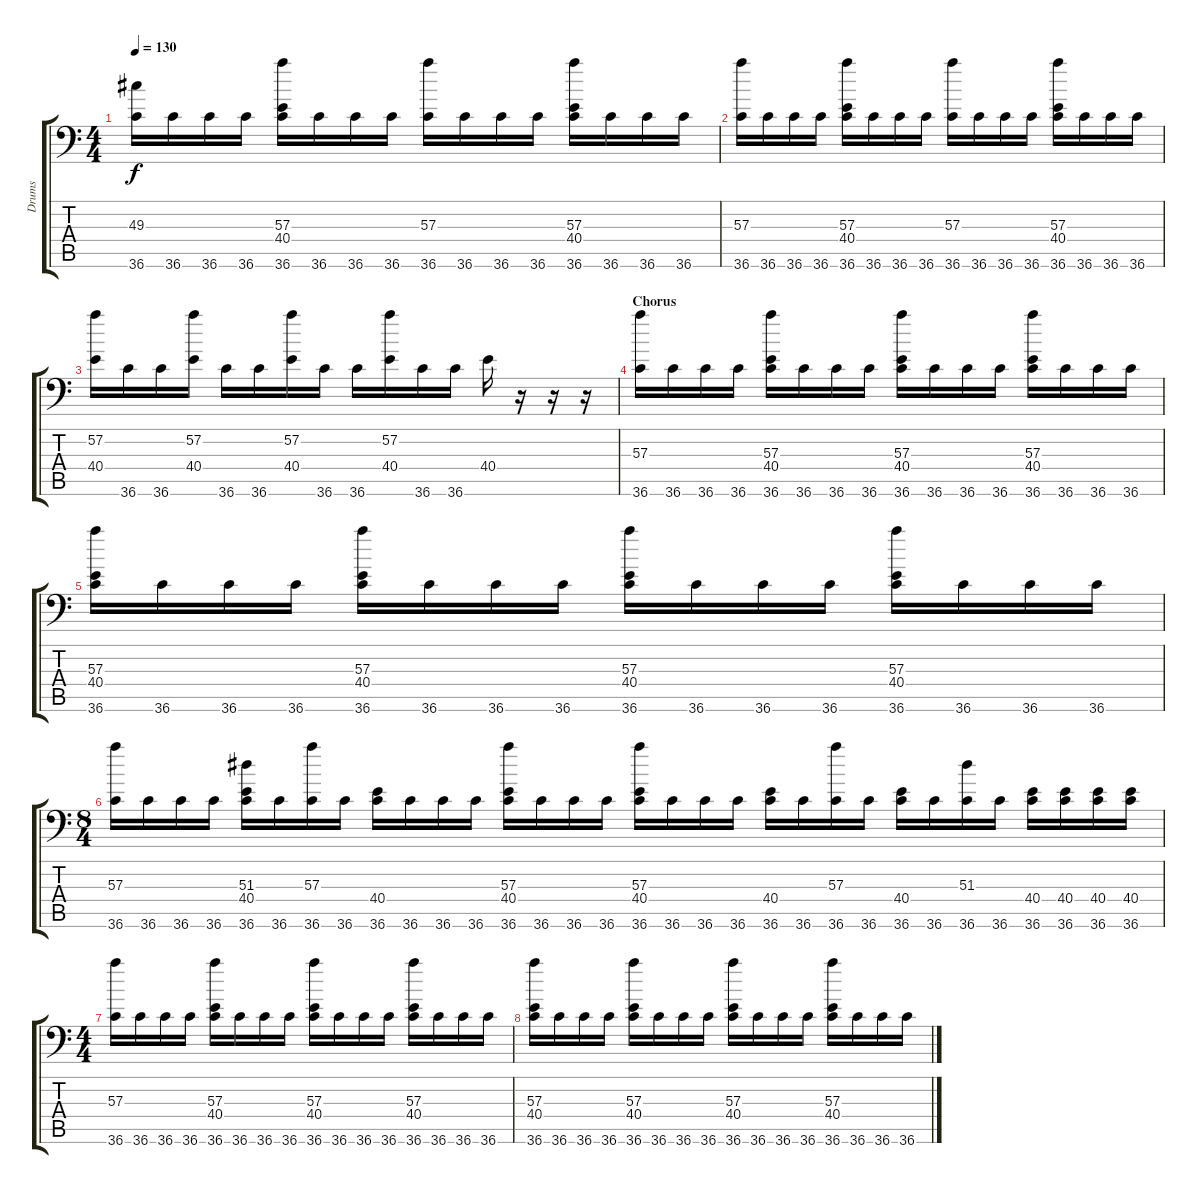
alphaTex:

\track ("Drums" "Drums") {instrument acousticgrandpiano}
\staff {score tabs}
\tuning (C-1 C-1 C-1 C-1 C-1 C-1) {hide}
\ts (4 4)
\tempo 130
\clef f4
\ks c
(49.3 36.6).16{dy f} 36.6.16 36.6.16 36.6.16 (57.3 40.4 36.6).16 36.6.16 36.6.16 36.6.16 (57.3 36.6).16 36.6.16 36.6.16 36.6.16 (57.3 40.4 36.6).16 36.6.16 36.6.16 36.6.16 |
(57.3 36.6).16 36.6.16 36.6.16 36.6.16 (57.3 40.4 36.6).16 36.6.16 36.6.16 36.6.16 (57.3 36.6).16 36.6.16 36.6.16 36.6.16 (57.3 40.4 36.6).16 36.6.16 36.6.16 36.6.16 |
(57.2 40.4).16 36.6.16 36.6.16 (57.2 40.4).16 36.6.16 36.6.16 (57.2 40.4).16 36.6.16 36.6.16 (57.2 40.4).16 36.6.16 36.6.16 40.4.16 r.16 r.16 r.16 |
\section ("" "Chorus")
(57.3 36.6).16 36.6.16 36.6.16 36.6.16 (57.3 40.4 36.6).16 36.6.16 36.6.16 36.6.16 (57.3 40.4 36.6).16 36.6.16 36.6.16 36.6.16 (57.3 40.4 36.6).16 36.6.16 36.6.16 36.6.16 |
(57.3 40.4 36.6).16 36.6.16 36.6.16 36.6.16 (57.3 40.4 36.6).16 36.6.16 36.6.16 36.6.16 (57.3 40.4 36.6).16 36.6.16 36.6.16 36.6.16 (57.3 40.4 36.6).16 36.6.16 36.6.16 36.6.16 |
\ts (8 4)
(57.3 36.6).16 36.6.16 36.6.16 36.6.16 (51.3 40.4 36.6).16 36.6.16 (57.3 36.6).16 36.6.16 (40.4 36.6).16 36.6.16 36.6.16 36.6.16 (57.3 40.4 36.6).16 36.6.16 36.6.16 36.6.16 (57.3 40.4 36.6).16 36.6.16 36.6.16 36.6.16 (40.4 36.6).16 36.6.16 (57.3 36.6).16 36.6.16 (40.4 36.6).16 36.6.16 (51.3 36.6).16 36.6.16 (40.4 36.6).16 (40.4 36.6).16 (40.4 36.6).16 (40.4 36.6).16 |
\ts (4 4)
(57.3 36.6).16 36.6.16 36.6.16 36.6.16 (57.3 40.4 36.6).16 36.6.16 36.6.16 36.6.16 (57.3 40.4 36.6).16 36.6.16 36.6.16 36.6.16 (57.3 40.4 36.6).16 36.6.16 36.6.16 36.6.16 |
(57.3 40.4 36.6).16 36.6.16 36.6.16 36.6.16 (57.3 40.4 36.6).16 36.6.16 36.6.16 36.6.16 (57.3 40.4 36.6).16 36.6.16 36.6.16 36.6.16 (57.3 40.4 36.6).16 36.6.16 36.6.16 36.6.16
